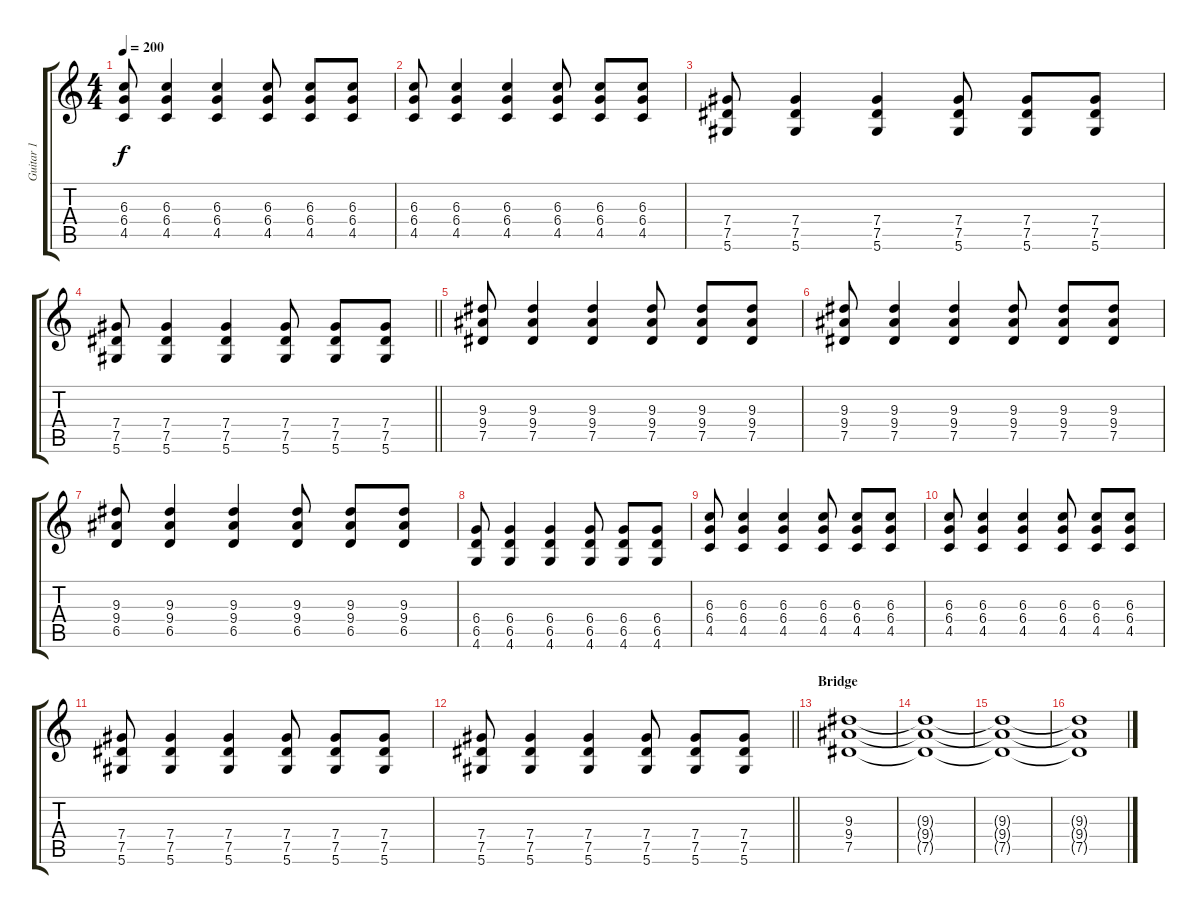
\track ("Guitar 1" "Guitar 1") {instrument distortionguitar}
\staff {score tabs}
\tuning (Eb4 Bb3 Gb3 Db3 Ab2 Eb2) {hide}
\ts (4 4)
\tempo 200
\clef g2
\ks c
(6.3 6.4 4.5).8{dy f} (6.3 6.4 4.5).4 (6.3 6.4 4.5).4 (6.3 6.4 4.5).8 (6.3 6.4 4.5).8 (6.3 6.4 4.5).8 |
(6.3 6.4 4.5).8 (6.3 6.4 4.5).4 (6.3 6.4 4.5).4 (6.3 6.4 4.5).8 (6.3 6.4 4.5).8 (6.3 6.4 4.5).8 |
(7.4 7.5 5.6).8 (7.4 7.5 5.6).4 (7.4 7.5 5.6).4 (7.4 7.5 5.6).8 (7.4 7.5 5.6).8 (7.4 7.5 5.6).8 |
\barLineRight lightlight
(7.4 7.5 5.6).8 (7.4 7.5 5.6).4 (7.4 7.5 5.6).4 (7.4 7.5 5.6).8 (7.4 7.5 5.6).8 (7.4 7.5 5.6).8 |
(9.3 9.4 7.5).8 (9.3 9.4 7.5).4 (9.3 9.4 7.5).4 (9.3 9.4 7.5).8 (9.3 9.4 7.5).8 (9.3 9.4 7.5).8 |
(9.3 9.4 7.5).8 (9.3 9.4 7.5).4 (9.3 9.4 7.5).4 (9.3 9.4 7.5).8 (9.3 9.4 7.5).8 (9.3 9.4 7.5).8 |
(9.3 9.4 6.5).8 (9.3 9.4 6.5).4 (9.3 9.4 6.5).4 (9.3 9.4 6.5).8 (9.3 9.4 6.5).8 (9.3 9.4 6.5).8 |
(6.4 6.5 4.6).8 (6.4 6.5 4.6).4 (6.4 6.5 4.6).4 (6.4 6.5 4.6).8 (6.4 6.5 4.6).8 (6.4 6.5 4.6).8 |
(6.3 6.4 4.5).8 (6.3 6.4 4.5).4 (6.3 6.4 4.5).4 (6.3 6.4 4.5).8 (6.3 6.4 4.5).8 (6.3 6.4 4.5).8 |
(6.3 6.4 4.5).8 (6.3 6.4 4.5).4 (6.3 6.4 4.5).4 (6.3 6.4 4.5).8 (6.3 6.4 4.5).8 (6.3 6.4 4.5).8 |
(7.4 7.5 5.6).8 (7.4 7.5 5.6).4 (7.4 7.5 5.6).4 (7.4 7.5 5.6).8 (7.4 7.5 5.6).8 (7.4 7.5 5.6).8 |
\barLineRight lightlight
(7.4 7.5 5.6).8 (7.4 7.5 5.6).4 (7.4 7.5 5.6).4 (7.4 7.5 5.6).8 (7.4 7.5 5.6).8 (7.4 7.5 5.6).8 |
\section ("" "Bridge")
(9.3 9.4 7.5).1 |
(9.3{t} 9.4{t} 7.5{t}).1 |
(9.3{t} 9.4{t} 7.5{t}).1 |
(9.3{t} 9.4{t} 7.5{t}).1{volume 0}
